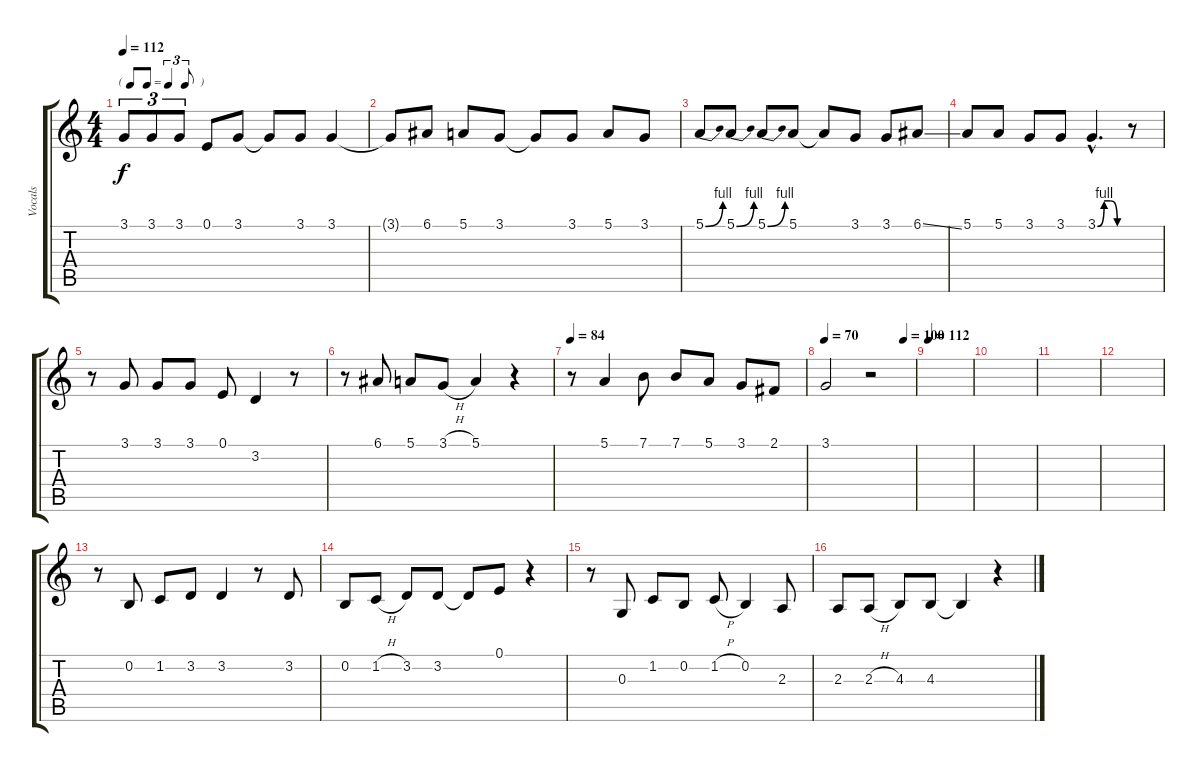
\track ("Vocals" "Vocals") {instrument baritonesax}
\staff {score tabs}
\tuning (E4 B3 G3 D3 A2 E2) {hide}
\ts (4 4)
\tf triplet8th
\tempo 112
\clef g2
\ks c
3.1.8{tu (3 2) dy f} 3.1.8{tu (3 2)} 3.1.8{tu (3 2)} 0.1.8 3.1.8 3.1{t}.8 3.1.8 3.1.4 |
3.1{t}.8 6.1.8 5.1.8 3.1.8 3.1{t}.8 3.1.8 5.1.8 3.1.8 |
5.1{be (bend 0 0 60 4)}.8 5.1{be (bend 0 0 60 4)}.8 5.1{be (bend 0 0 60 4)}.8 5.1.8 5.1{t}.8 3.1.8 3.1.8 6.1{ss}.8 |
5.1.8 5.1.8 3.1.8 3.1.8 3.1{be (custom 0 0 15 4 30 4 45 0 60 0) hac}.4{d} r.8 |
r.8 3.1.8 3.1.8 3.1.8 0.1.8 3.2.4 r.8 |
r.8 6.1.8 5.1.8 3.1{h}.8 5.1.4 r.4 |
\tempo 84
r.8 5.1.4 7.1.8 7.1.8 5.1.8 3.1.8 2.1.8 |
\tempo 70
\tempo (100 0.875)
3.1.2 r.2 |
\tempo 112
|
|
|
|
r.8 0.2.8 1.2.8 3.2.8 3.2.4 r.8 3.2.8 |
0.2.8 1.2{h}.8 3.2.8 3.2.8 3.2{t}.8 0.1.8 r.4 |
r.8 0.3.8 1.2.8 0.2.8 1.2{h}.8 0.2.4 2.3.8 |
2.3.8 2.3{h}.8 4.3.8 4.3.8 4.3{t}.4 r.4
